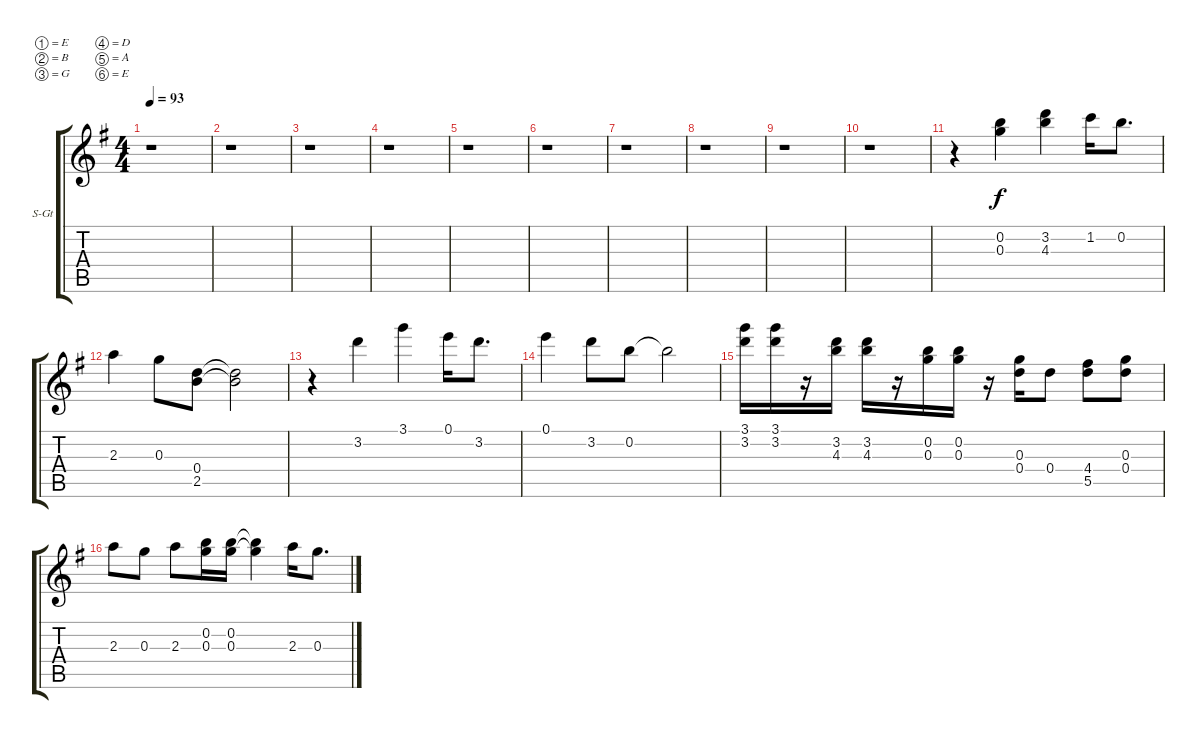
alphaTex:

\bracketExtendMode groupsimilarinstruments
\firstSystemTrackNameOrientation horizontal
\otherSystemsTrackNameOrientation horizontal
\track ("Harmonica" "S-Gt") {instrument harmonica}
\staff {score tabs}
\tuning (E5 B4 G4 D4 A3 E3)
\displaytranspose 12
\ts (4 4)
\tempo 93
\clef g2
\ks g
r.1{dy f} |
r.1 |
r.1 |
r.1 |
r.1 |
r.1 |
r.1 |
r.1 |
r.1 |
r.1 |
r.4 (0.2 0.3).4 (3.2 4.3).4 1.2.16 0.2.8{d} |
2.3.4 0.3.8 (0.4 2.5).8 (0.4{t} 2.5{t}).2 |
r.4 3.2.4 3.1.4 0.1.16 3.2.8{d} |
0.1.4 3.2.8 0.2.8 0.2{t}.2 |
(3.1 3.2).16 (3.1 3.2).16 r.16 (3.2 4.3).16 (3.2 4.3).16 r.16 (0.2 0.3).16 (0.2 0.3).16 r.16 (0.3 0.4).16 0.4.8 (4.4 5.5).8 (0.3 0.4).8 |
2.3.8 0.3.8 2.3.8 (0.2 0.3).16 (0.2 0.3).16 (0.2{t} 0.3{t}).4 2.3.16 0.3.8{d}
